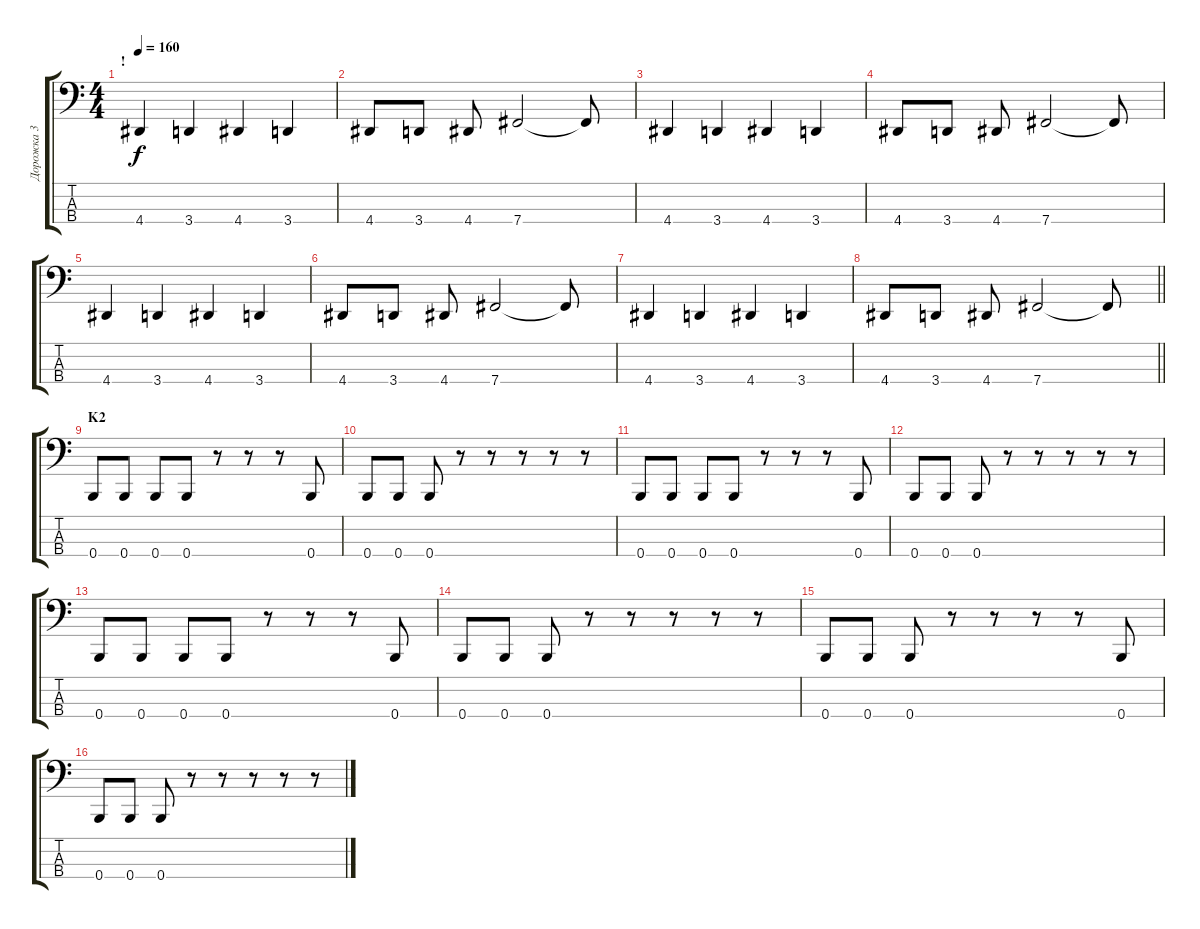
\track ("Дорожка 3" "Дорожка 3") {instrument electricbassfinger}
\staff {score tabs}
\tuning (E2 B1 Gb1 B0) {hide}
\ts (4 4)
\section ("" "!")
\tempo 160
\clef f4
\ks c
4.4.4{dy f} 3.4.4 4.4.4 3.4.4 |
4.4.8 3.4.8 4.4.8 7.4.2 7.4{t}.8 |
4.4.4 3.4.4 4.4.4 3.4.4 |
4.4.8 3.4.8 4.4.8 7.4.2 7.4{t}.8 |
4.4.4 3.4.4 4.4.4 3.4.4 |
4.4.8 3.4.8 4.4.8 7.4.2 7.4{t}.8 |
4.4.4 3.4.4 4.4.4 3.4.4 |
\barLineRight lightlight
4.4.8 3.4.8 4.4.8 7.4.2 7.4{t}.8 |
\section ("" "K2")
0.4.8 0.4.8 0.4.8 0.4.8 r.8 r.8 r.8 0.4.8 |
0.4.8 0.4.8 0.4.8 r.8 r.8 r.8 r.8 r.8 |
0.4.8 0.4.8 0.4.8 0.4.8 r.8 r.8 r.8 0.4.8 |
0.4.8 0.4.8 0.4.8 r.8 r.8 r.8 r.8 r.8 |
0.4.8 0.4.8 0.4.8 0.4.8 r.8 r.8 r.8 0.4.8 |
0.4.8 0.4.8 0.4.8 r.8 r.8 r.8 r.8 r.8 |
0.4.8 0.4.8 0.4.8 r.8 r.8 r.8 r.8 0.4.8 |
0.4.8 0.4.8 0.4.8 r.8 r.8 r.8 r.8 r.8
